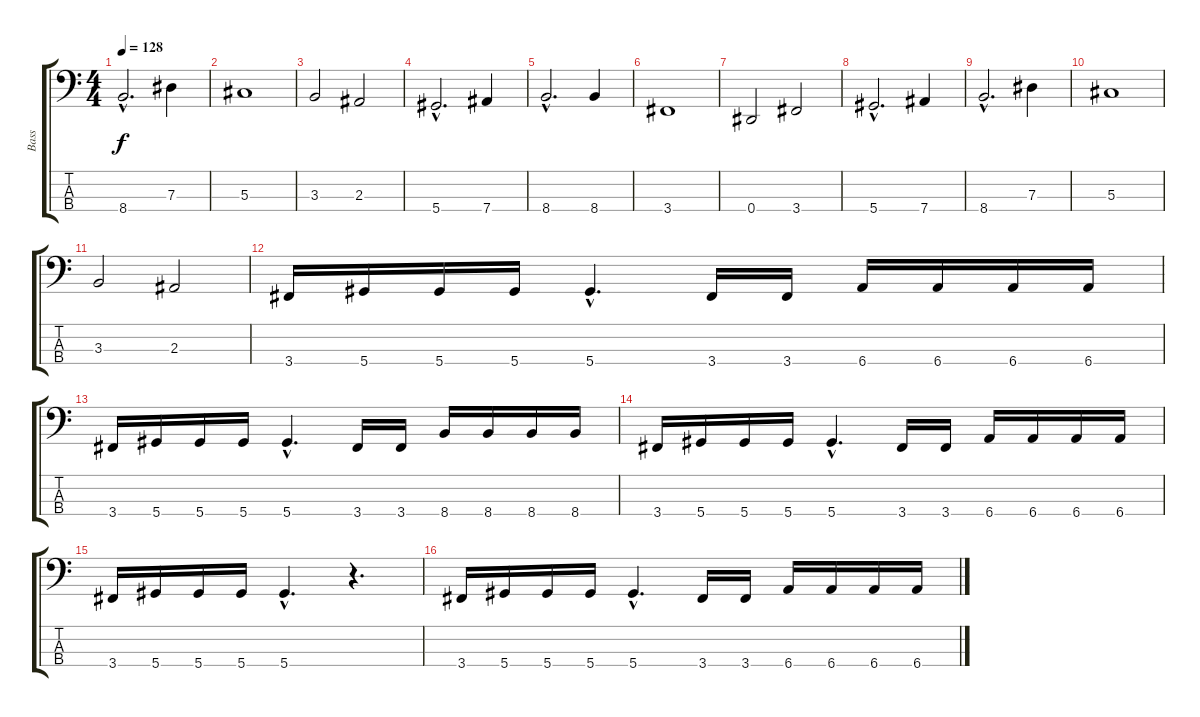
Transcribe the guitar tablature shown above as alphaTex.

\track ("Bass" "Bass") {instrument electricbassfinger}
\staff {score tabs}
\tuning (Gb2 Db2 Ab1 Eb1) {hide}
\ts (4 4)
\tempo 128
\clef f4
\ks c
8.4{hac}.2{d dy f} 7.3.4 |
5.3.1 |
3.3.2 2.3.2 |
5.4{hac}.2{d} 7.4.4 |
8.4{hac}.2{d} 8.4.4 |
3.4.1 |
0.4.2 3.4.2 |
5.4{hac}.2{d} 7.4.4 |
8.4{hac}.2{d} 7.3.4 |
5.3.1 |
3.3.2 2.3.2 |
\section ("" "")
3.4.16 5.4.16 5.4.16 5.4.16 5.4{hac}.4{d} 3.4.16 3.4.16 6.4.16 6.4.16 6.4.16 6.4.16 |
3.4.16 5.4.16 5.4.16 5.4.16 5.4{hac}.4{d} 3.4.16 3.4.16 8.4.16 8.4.16 8.4.16 8.4.16 |
3.4.16 5.4.16 5.4.16 5.4.16 5.4{hac}.4{d} 3.4.16 3.4.16 6.4.16 6.4.16 6.4.16 6.4.16 |
3.4.16 5.4.16 5.4.16 5.4.16 5.4{hac}.4{d} r.4{d} |
3.4.16 5.4.16 5.4.16 5.4.16 5.4{hac}.4{d} 3.4.16 3.4.16 6.4.16 6.4.16 6.4.16 6.4.16
